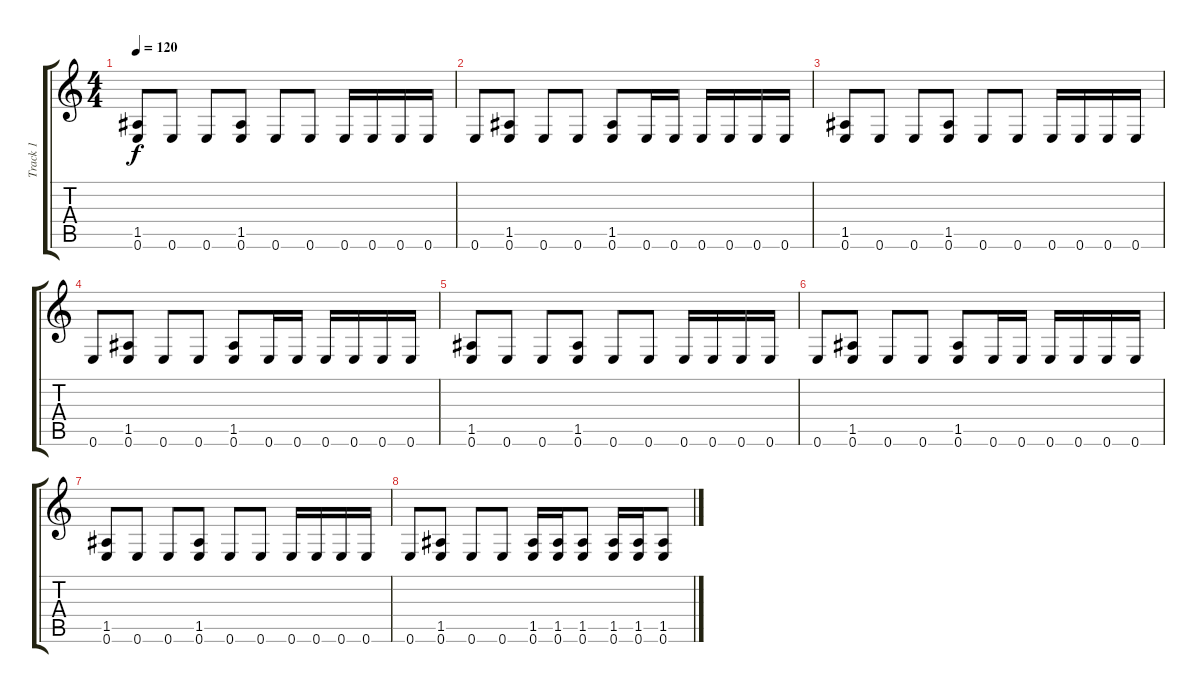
\track ("Track 1" "Track 1") {instrument distortionguitar}
\staff {score tabs}
\tuning (E4 B3 G3 D3 A2 E2) {hide}
\ts (4 4)
\tempo 120
\clef g2
\ks c
(1.5 0.6).8{dy f} 0.6.8 0.6.8 (1.5 0.6).8 0.6.8 0.6.8 0.6.16 0.6.16 0.6.16 0.6.16 |
0.6.8 (1.5 0.6).8 0.6.8 0.6.8 (1.5 0.6).8 0.6.16 0.6.16 0.6.16 0.6.16 0.6.16 0.6.16 |
(1.5 0.6).8 0.6.8 0.6.8 (1.5 0.6).8 0.6.8 0.6.8 0.6.16 0.6.16 0.6.16 0.6.16 |
0.6.8 (1.5 0.6).8 0.6.8 0.6.8 (1.5 0.6).8 0.6.16 0.6.16 0.6.16 0.6.16 0.6.16 0.6.16 |
(1.5 0.6).8 0.6.8 0.6.8 (1.5 0.6).8 0.6.8 0.6.8 0.6.16 0.6.16 0.6.16 0.6.16 |
0.6.8 (1.5 0.6).8 0.6.8 0.6.8 (1.5 0.6).8 0.6.16 0.6.16 0.6.16 0.6.16 0.6.16 0.6.16 |
(1.5 0.6).8 0.6.8 0.6.8 (1.5 0.6).8 0.6.8 0.6.8 0.6.16 0.6.16 0.6.16 0.6.16 |
0.6.8 (1.5 0.6).8 0.6.8 0.6.8 (1.5 0.6).16 (1.5 0.6).16 (1.5 0.6).8 (1.5 0.6).16 (1.5 0.6).16 (1.5 0.6).8
